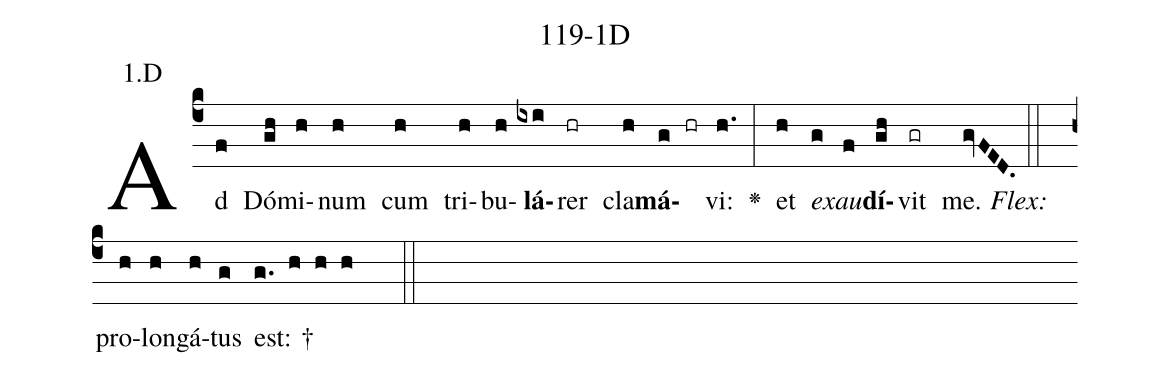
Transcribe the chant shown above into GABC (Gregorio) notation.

name: 119-1D;
annotation: 1.D;
%%
(c4)Ad(f) Dó(gh)mi(h)num(h) cum(h) tri(h)bu(h)<b>lá</b>(ixi)rer(hr) cla(h)<b>má</b>(g hr)vi:(h.) <v>\greheightstar</v>(:) et(h) <i>ex</i>(g)<i>au</i>(f)<b>dí</b>(gh)vit(gr) me.(gvFED.) (::)
<i>Flex:</i>()  pro(h)lon(h)gá(h)tus(g) est: †(g. h h h  ::)

%E(h) u(h) o(g) u(f) a(gh) e.(gvFED.) (::)
